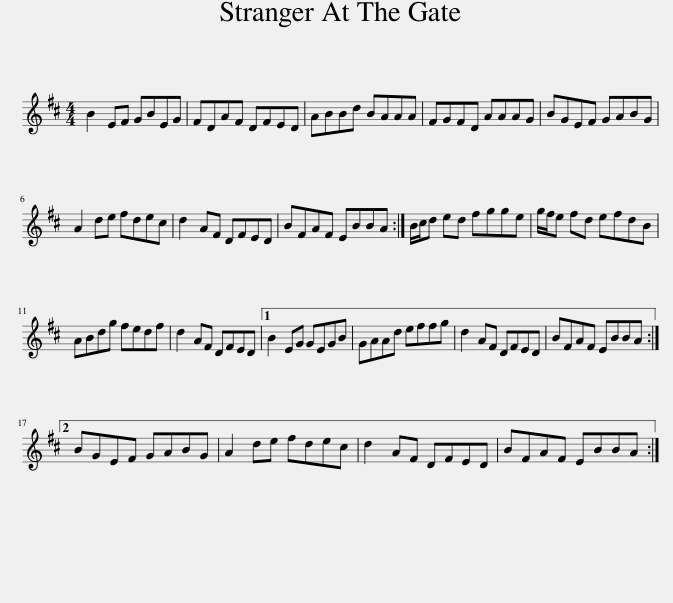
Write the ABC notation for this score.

X:1
L:1/8
M:4/4
I:linebreak $
K:D
V:1 treble
V:1
 B2 EF GBEG | FDAF DFED | ABBd BAAA | FGFD AAAG | BGEF GABG |$ %5
 A2 de fdec | d2 AF DFED | BFAF EBBA :| B/c/d ed fgge | g/f/e fd efdB |$ %10
 ABdg fedf | d2 AF DFED |1 B2 EG GEGB | GAAd effg | d2 AF DFED | %15
 BFAF EBBA :|2$ BGEF GABG | A2 de fdec | d2 AF DFED | BFAF EBBA :| %20
